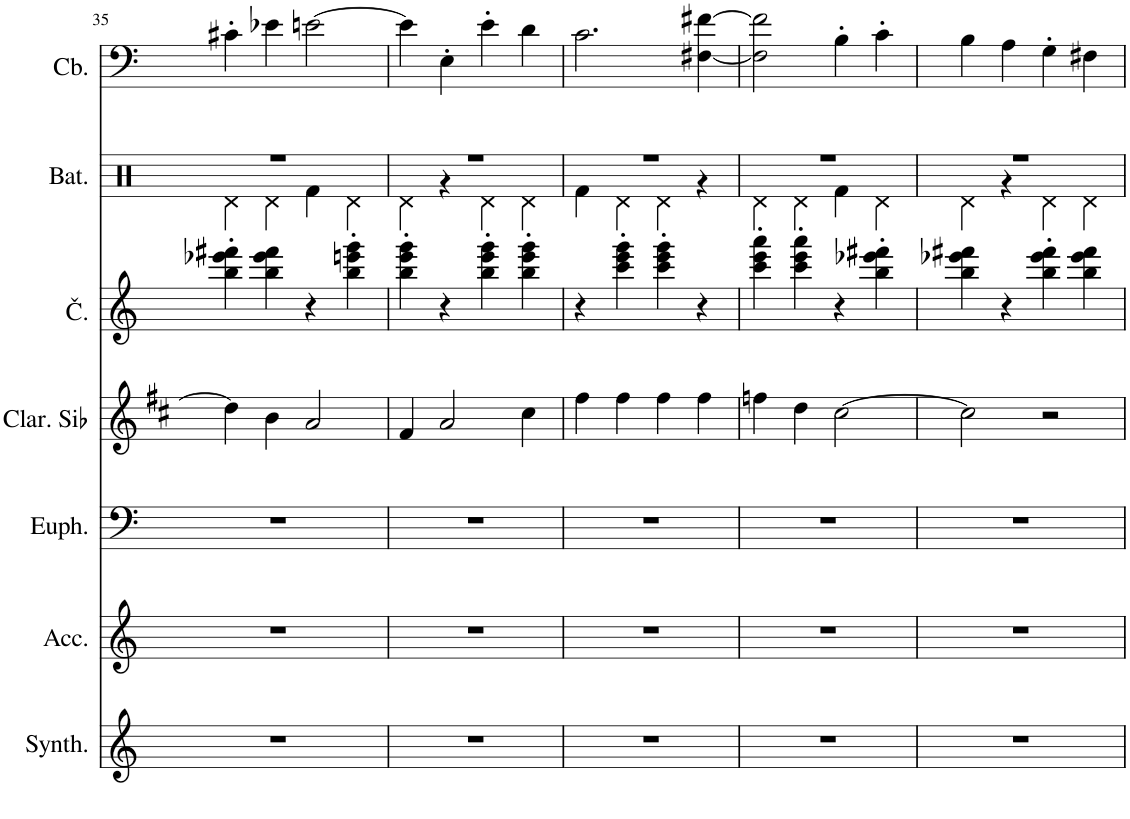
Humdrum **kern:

**kern	**kern	**kern	**kern	**kern	**kern	**kern
*part7	*part6	*part5	*part4	*part3	*part2	*part1
*staff7	*staff6	*staff5	*staff4	*staff3	*staff2	*staff1
*I"Synthétiseur Pad, Pad 3 (polysynth)	*I"Accordéon , Accordion	*I"Euphonium, Tuba	*I"Clarinette en Sib	*I"Čelo, Acoustic Guitar (nylon)	*I"Batterie	*I"Contrebasse, Acoustic Bass
*I'Synth.	*I'Acc.	*I'Euph.	*I'Clar. Sib	*	*I'Bat.	*I'Cb.
!!LO:PB:g=z
*clefG2	*clefG2	*clefF4	*clefG2	*clefG2	*clefX	*clefF4
*	*	*	*Trd1c2	*Trd14c24	*	*Trd7c12
*k[]	*k[]	*k[]	*k[f#c#]	*k[]	*k[]	*k[]
*M4/4	*M4/4	*M4/4	*M4/4	*M4/4	*M4/4	*M4/4
=35	=35	=35	=35	=35	=35	=35
*	*	*	*	*	*^	*
1r	1r	1r	4dd\]	4bb\' 4eee-X\' 4fff#X\'	1r	4Rd\	4c#X'\
.	.	.	4b\	4bb\ 4eee-\ 4fff#\	.	4Rd\	4e-X\
.	.	.	2a/	4r	.	4Rf\	[2en\
.	.	.	.	4bb\' 4eeen\' 4ggg\'	.	4Rd\	.
=36	=36	=36	=36	=36	=36	=36	=36
1r	1r	1r	4f#/	4bb\' 4eee\' 4ggg\'	1r	4Rd\	4e\]
.	.	.	2a/	4r	.	4r	4E'\
.	.	.	.	4bb\' 4eee\' 4ggg\'	.	4Rd\	4e'\
.	.	.	4cc#\	4bb\' 4eee\' 4ggg\'	.	4Rd\	4d\
=37	=37	=37	=37	=37	=37	=37	=37
1r	1r	1r	4ff#\	4r	1r	4Rf\	2.c\
.	.	.	4ff#\	4ccc\' 4eee\' 4ggg\'	.	4Rd\	.
.	.	.	4ff#\	4ccc\' 4eee\' 4ggg\'	.	4Rd\	.
.	.	.	4ff#\	4r	.	4r	[4F#X\ [4f#X\
=38	=38	=38	=38	=38	=38	=38	=38
1r	1r	1r	4ffn\	4ccc\' 4eee\' 4aaa\'	1r	4Rd\	2F#\] 2f#\]
.	.	.	4dd\	4ccc\' 4eee\' 4aaa\'	.	4Rd\	.
.	.	.	[2cc#\	4r	.	4Rf\	4B'\
.	.	.	.	4bb\' 4eee-X\' 4fff#X\'	.	4Rd\	4c'\
=39	=39	=39	=39	=39	=39	=39	=39
1r	1r	1r	2cc#\]	4bb\ 4eee-X\ 4fff#X\	1r	4Rd\	4B\
.	.	.	.	4r	.	4r	4A\
.	.	.	2r	4bb\' 4eee-\' 4fff#\'	.	4Rd\	4G'\
.	.	.	.	4bb\ 4eee-\ 4fff#\	.	4Rd\	4F#X\
*	*	*	*	*	*v	*v	*
=	=	=	=	=	=	=
*-	*-	*-	*-	*-	*-	*-
